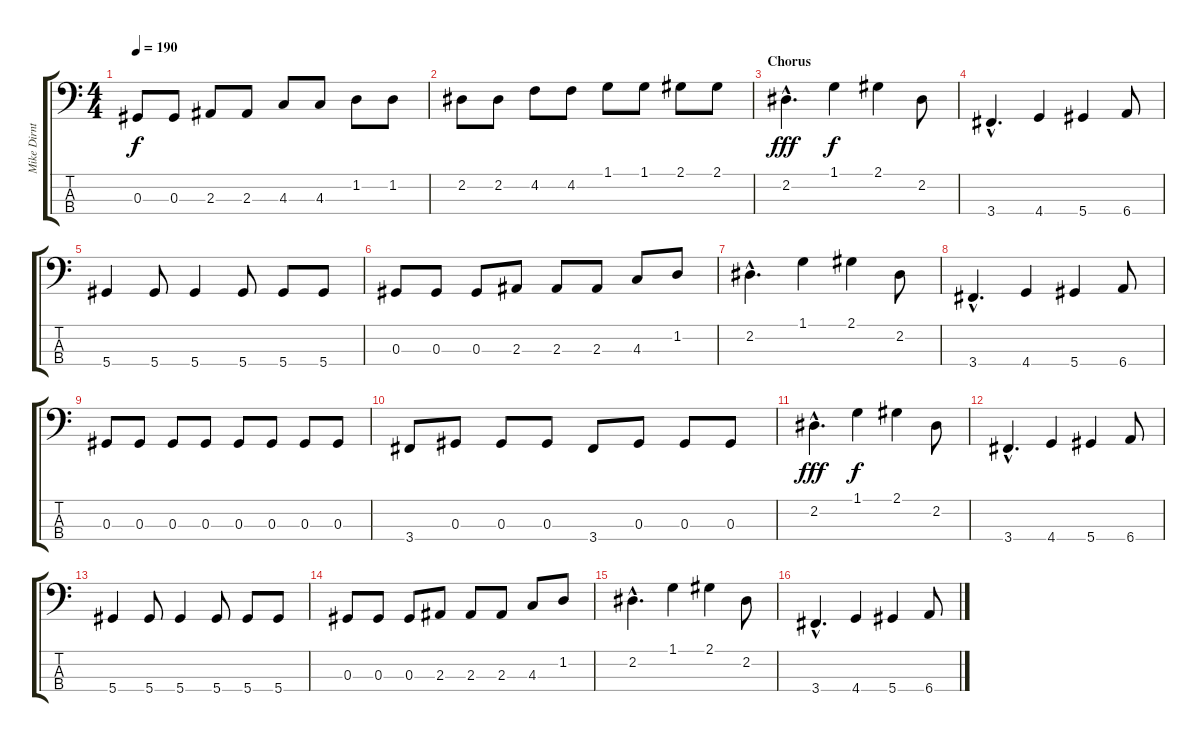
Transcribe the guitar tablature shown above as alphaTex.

\track ("Mike Dirnt (Bass)" "Mike Dirnt") {instrument electricbasspick}
\staff {score tabs}
\tuning (Gb2 Db2 Ab1 Eb1) {hide}
\ts (4 4)
\tempo 190
\clef f4
\ks c
0.3.8{dy f} 0.3.8 2.3.8 2.3.8 4.3.8 4.3.8 1.2.8 1.2.8 |
2.2.8 2.2.8 4.2.8 4.2.8 1.1.8 1.1.8 2.1.8 2.1.8 |
\section ("" "Chorus")
2.2{hac}.4{d dy fff} 1.1.4{dy f} 2.1.4 2.2.8 |
3.4{hac}.4{d} 4.4.4 5.4.4 6.4.8 |
5.4.4 5.4.8 5.4.4 5.4.8 5.4.8 5.4.8 |
0.3.8 0.3.8 0.3.8 2.3.8 2.3.8 2.3.8 4.3.8 1.2.8 |
2.2{hac}.4{d} 1.1.4 2.1.4 2.2.8 |
3.4{hac}.4{d} 4.4.4 5.4.4 6.4.8 |
0.3.8 0.3.8 0.3.8 0.3.8 0.3.8 0.3.8 0.3.8 0.3.8 |
3.4.8 0.3.8 0.3.8 0.3.8 3.4.8 0.3.8 0.3.8 0.3.8 |
2.2{hac}.4{d dy fff} 1.1.4{dy f} 2.1.4 2.2.8 |
3.4{hac}.4{d} 4.4.4 5.4.4 6.4.8 |
5.4.4 5.4.8 5.4.4 5.4.8 5.4.8 5.4.8 |
0.3.8 0.3.8 0.3.8 2.3.8 2.3.8 2.3.8 4.3.8 1.2.8 |
2.2{hac}.4{d} 1.1.4 2.1.4 2.2.8 |
3.4{hac}.4{d} 4.4.4 5.4.4 6.4.8
